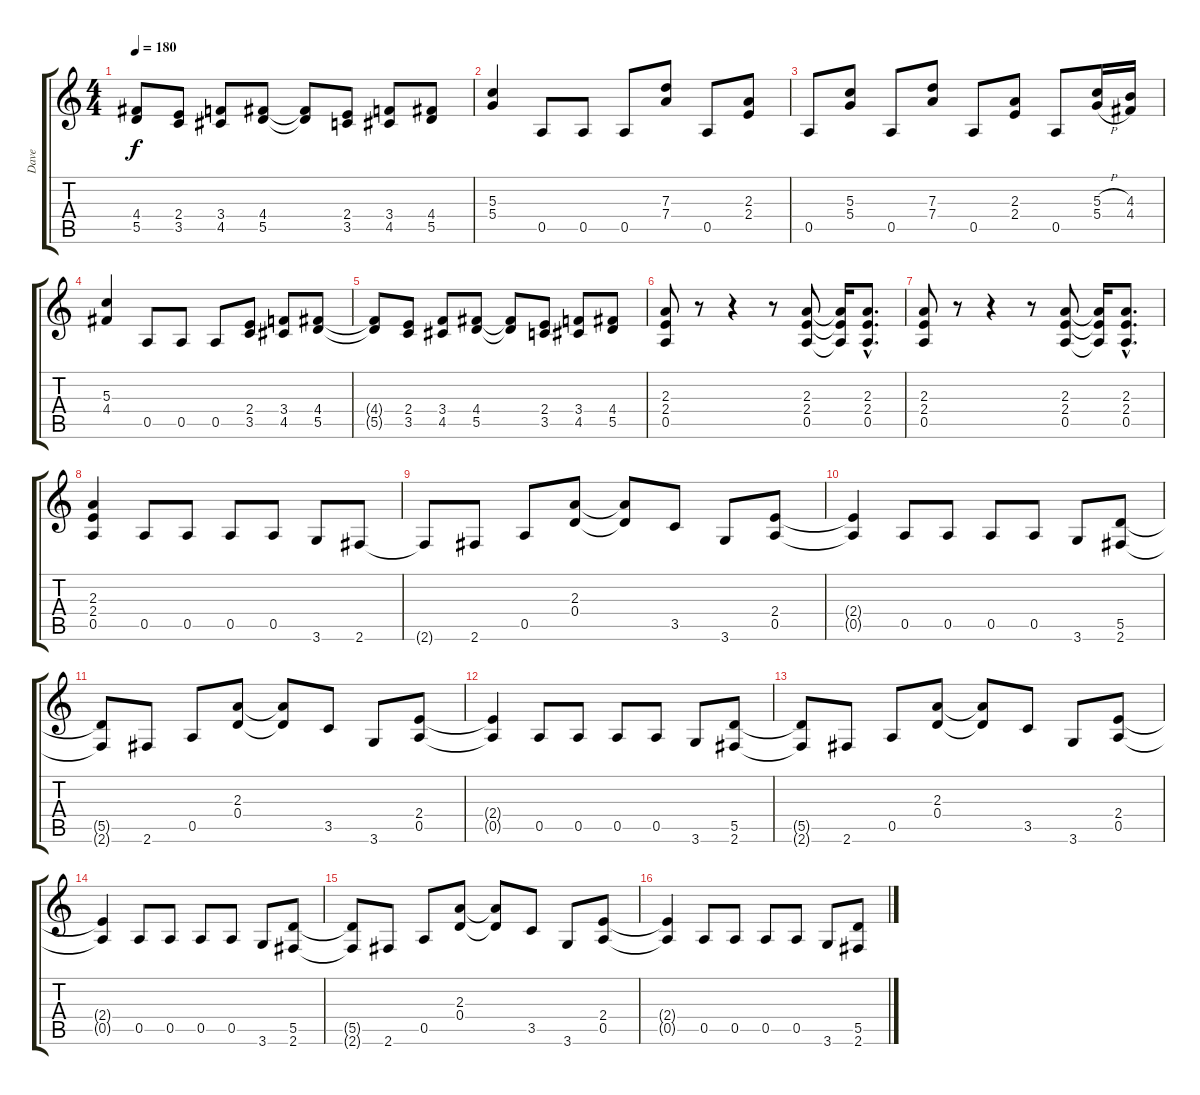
\track ("Dave" "Dave") {instrument distortionguitar}
\staff {score tabs}
\tuning (E4 B3 G3 D3 A2 E2) {hide}
\ts (4 4)
\tempo 180
\clef g2
\ks c
(4.4{t} 5.5{t}).8{dy f} (2.4 3.5).8 (3.4 4.5).8 (4.4 5.5).8 (4.4{t} 5.5{t}).8 (2.4 3.5).8 (3.4 4.5).8 (4.4 5.5).8 |
(5.3 5.4).4 0.5.8 0.5.8 0.5.8 (7.3 7.4).8 0.5.8 (2.3 2.4).8 |
0.5.8 (5.3 5.4).8 0.5.8 (7.3 7.4).8 0.5.8 (2.3 2.4).8 0.5.8 (5.3{h} 5.4{h}).16 (4.3 4.4).16 |
(5.3 4.4).4 0.5.8 0.5.8 0.5.8 (2.4 3.5).8 (3.4 4.5).8 (4.4 5.5).8 |
(4.4{t} 5.5{t}).8 (2.4 3.5).8 (3.4 4.5).8 (4.4 5.5).8 (4.4{t} 5.5{t}).8 (2.4 3.5).8 (3.4 4.5).8 (4.4 5.5).8 |
(2.3 2.4 0.5).8 r.8 r.4 r.8 (2.3 2.4 0.5).8 (2.3{t} 2.4{t} 0.5{t}).16 (2.3{hac} 2.4{hac} 0.5{hac}).8{d} |
(2.3 2.4 0.5).8 r.8 r.4 r.8 (2.3 2.4 0.5).8 (2.3{t} 2.4{t} 0.5{t}).16 (2.3{hac} 2.4{hac} 0.5{hac}).8{d} |
(2.3 2.4 0.5).4 0.5.8 0.5.8 0.5.8 0.5.8 3.6.8 2.6.8 |
2.6{t}.8 2.6.8 0.5.8 (2.3 0.4).8 (2.3{t} 0.4{t}).8 3.5.8 3.6.8 (2.4 0.5).8 |
(2.4{t} 0.5{t}).4 0.5.8 0.5.8 0.5.8 0.5.8 3.6.8 (5.5 2.6).8 |
(5.5{t} 2.6{t}).8 2.6.8 0.5.8 (2.3 0.4).8 (2.3{t} 0.4{t}).8 3.5.8 3.6.8 (2.4 0.5).8 |
(2.4{t} 0.5{t}).4 0.5.8 0.5.8 0.5.8 0.5.8 3.6.8 (5.5 2.6).8 |
(5.5{t} 2.6{t}).8 2.6.8 0.5.8 (2.3 0.4).8 (2.3{t} 0.4{t}).8 3.5.8 3.6.8 (2.4 0.5).8 |
(2.4{t} 0.5{t}).4 0.5.8 0.5.8 0.5.8 0.5.8 3.6.8 (5.5 2.6).8 |
(5.5{t} 2.6{t}).8 2.6.8 0.5.8 (2.3 0.4).8 (2.3{t} 0.4{t}).8 3.5.8 3.6.8 (2.4 0.5).8 |
(2.4{t} 0.5{t}).4 0.5.8 0.5.8 0.5.8 0.5.8 3.6.8 (5.5 2.6).8
